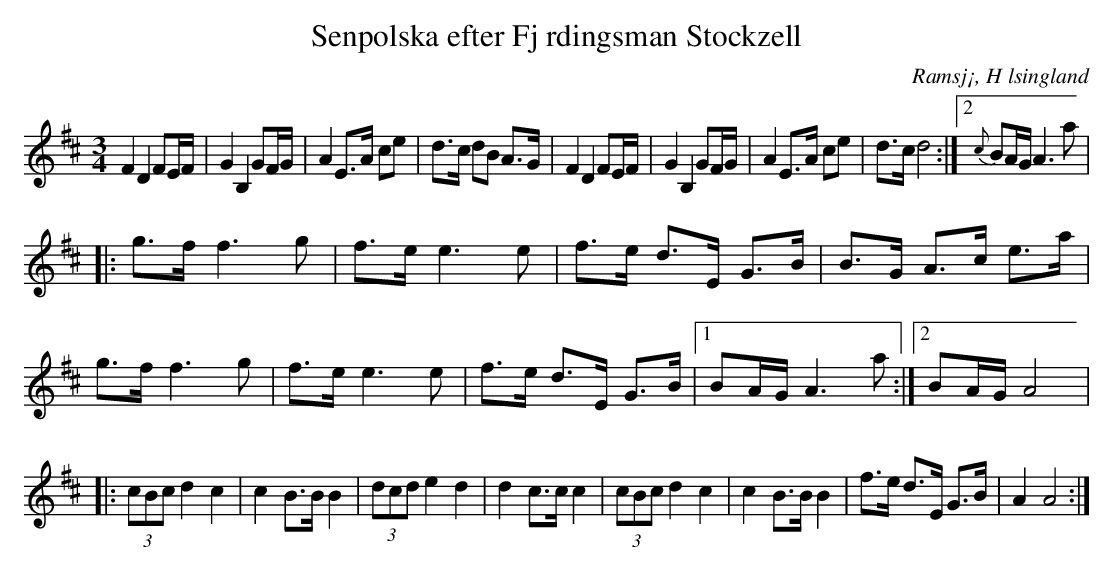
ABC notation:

X:1
T: Senpolska efter Fj rdingsman Stockzell
O: Ramsj¡, H lsingland
M:3/4
L:1/8
K:D
F2 D2 FE/F/|G2 B,2 GF/G/| A2 E>A ce|d>c dB A>G|F2 D2 FE/F/|G2 B,2 GF/G/| A2 E>A ce|d>c d4:|2{c}BA/G/ A2>a2|
|:g>f f2>g2|f>e e2>e2|f>e d>E G>B|B>G A>c e>a|g>f f2>g2|f>e e2>e2|f>e d>E G>B|1 BA/G/ A2>a2:|2 BA/G/ A4|
|:(3cBc d2 c2|c2 B>B B2|(3dcd e2 d2|d2 c>c c2|(3cBc d2 c2|c2 B>B B2|f>e d>E G>B|A2 A4:|
